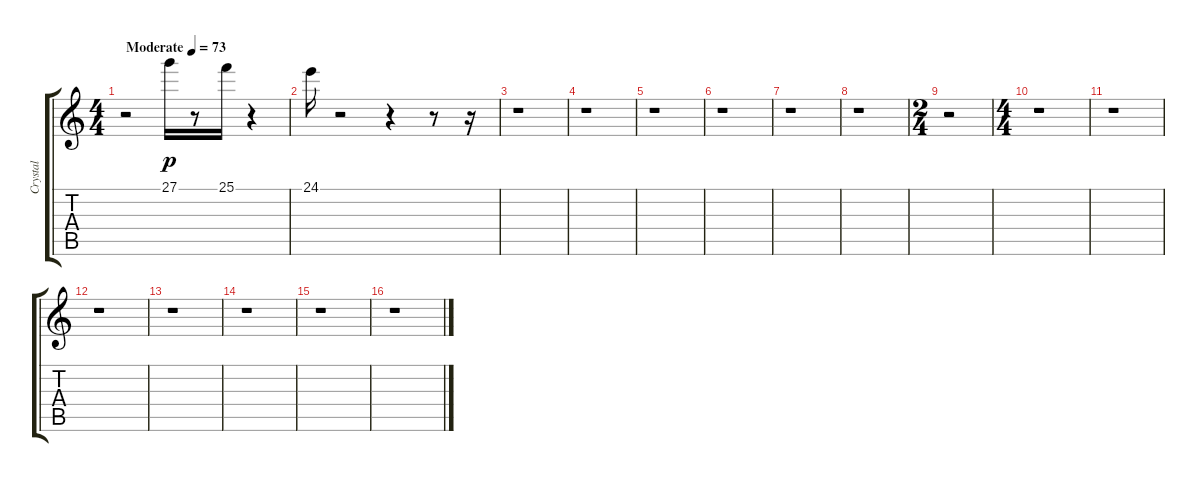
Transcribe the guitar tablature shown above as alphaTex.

\track ("Crystal" "Crystal") {instrument fx3crystal}
\staff {score tabs}
\tuning (E4 B3 G3 D3 A2 E2) {hide}
\ts (4 4)
\tempo (73 "Moderate")
\clef g2
\ks c
r.2{dy p instrument fx3crystal} 27.1.16 r.8 25.1.16 r.4 |
24.1.16 r.2 r.4 r.8 r.16 |
r.1 |
r.1 |
r.1 |
r.1 |
r.1 |
r.1 |
\ts (2 4)
r.2 |
\ts (4 4)
r.1 |
r.1 |
r.1 |
r.1 |
r.1 |
r.1 |
r.1
